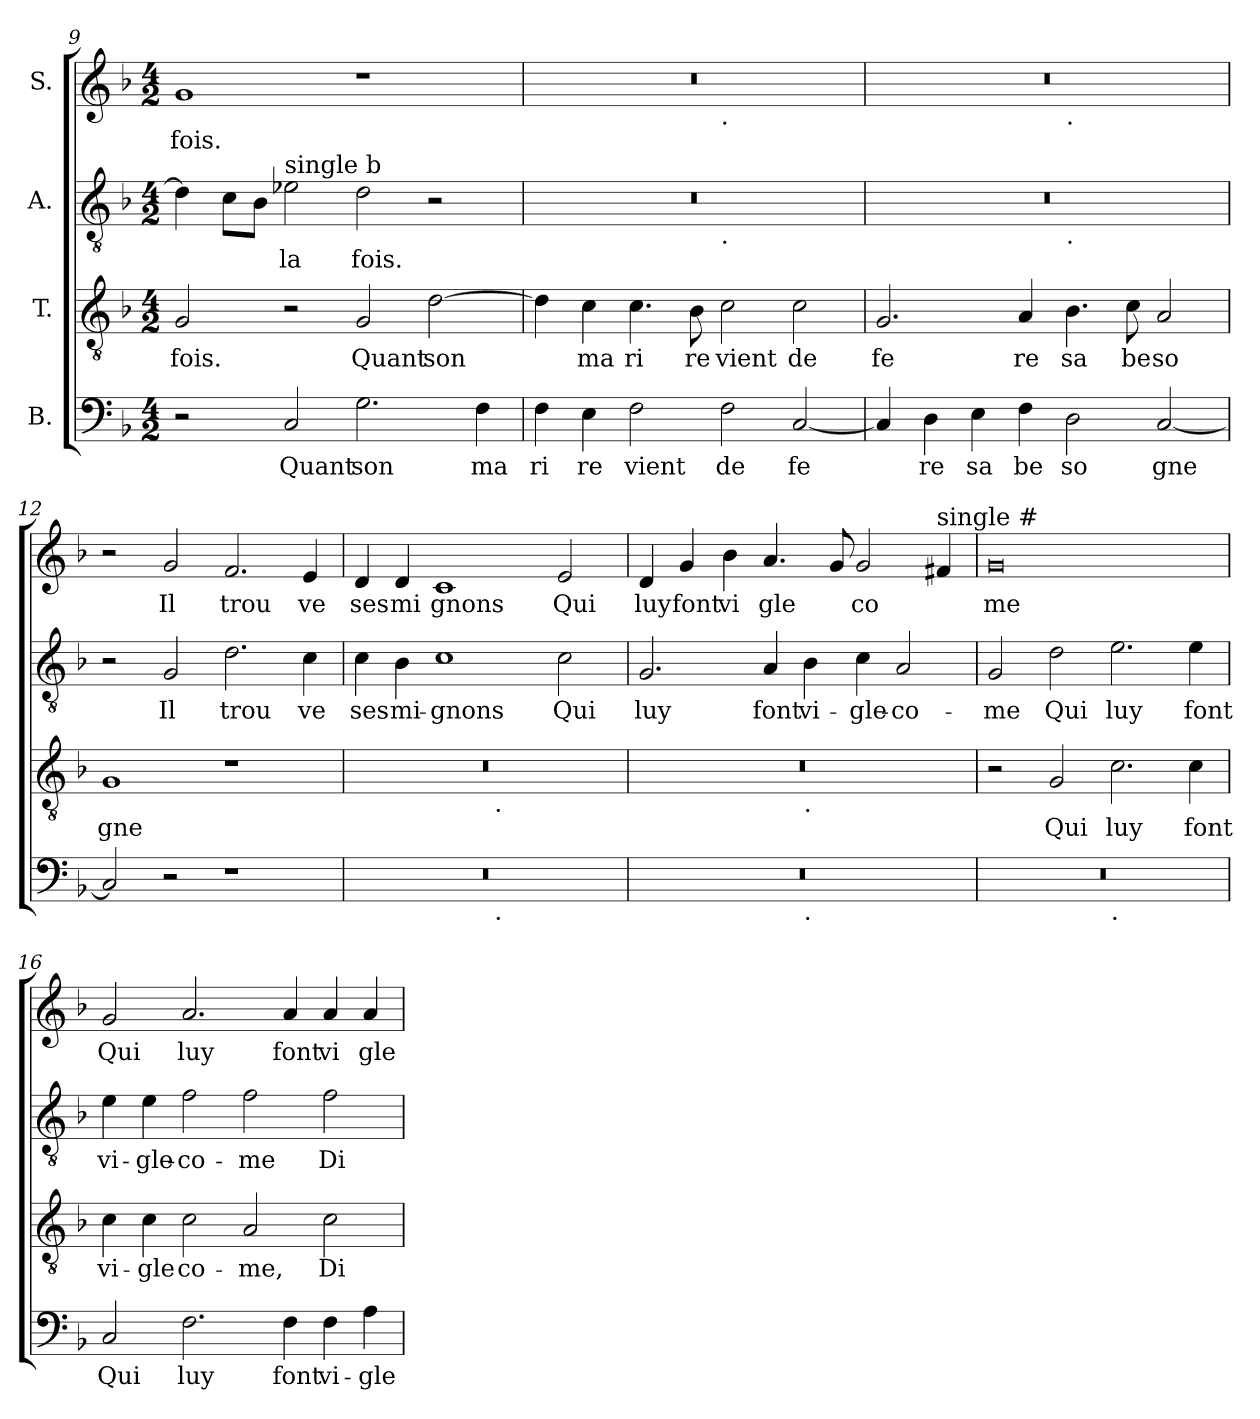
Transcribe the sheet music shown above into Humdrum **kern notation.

**kern	**text	**kern	**text	**kern	**text	**kern	**text
*part4	*part4	*part3	*part3	*part2	*part2	*part1	*part1
*staff4	*staff4	*staff3	*staff3	*staff2	*staff2	*staff1	*staff1
*I"B.	*	*I"T.	*	*I"A.	*	*I"S.	*
!!LO:PB:g=z
*clefF4	*	*clefGv2	*	*clefGv2	*	*clefG2	*
*k[b-]	*	*k[b-]	*	*k[b-]	*	*k[b-]	*
*F:	*	*F:	*	*F:	*	*F:	*
*M4/2	*	*M4/2	*	*M4/2	*	*M4/2	*
=9	=9	=9	=9	=9	=9	=9	=9
!	!	!	!LO:LY:b	!	!	!	!LO:LY:b
2r	.	2G/	fois.	4d\]	.	1g	fois.
.	.	.	.	8c\L	.	.	.
.	.	.	.	8B-\J	.	.	.
!	!	!	!	!LO:TX:a:t=single b	!	!	!
!	!LO:LY:b	!	!	!	!LO:LY:b	!	!
2C/	Quant	2r	.	2e-\	la	.	.
!	!LO:LY:b	!	!LO:LY:b	!	!LO:LY:b	!	!
2.G\	son	2G/	Quant	2d\	fois.	1r	.
!	!	!	!LO:LY:b	!	!	!	!
.	.	[>2d\	son	2r	.	.	.
!	!LO:LY:b	!	!	!	!	!	!
4F\	ma	.	.	.	.	.	.
=10!	=10!	=10!	=10!	=10!	=10!	=10!	=10!
!	!LO:LY:b	!	!	!	!	!	!
*	*	*	*	*^	*	*^	*
4F\	ri	4d\]	.	0r	1ryy	.	0r	1ryy	.
!	!LO:LY:b	!	!LO:LY:b	!	!	!	!	!	!
4E\	re	4c\	ma	.	.	.	.	.	.
!	!LO:LY:b	!	!LO:LY:b	!	!	!	!	!	!
2F\	vient	4.c\	ri	.	.	.	.	.	.
!	!	!	!LO:LY:b	!	!	!	!	!	!
.	.	8B-\	re	.	.	.	.	.	.
!	!	!	!	!	!	!	!	!LO:TX:b:t=.	!
!	!	!	!	!	!LO:TX:b:t=.	!	!	!	!
!	!LO:LY:b	!	!LO:LY:b	!	!	!	!	!	!
2F\	de	2c\	vient	.	1ryy	.	.	1ryy	.
!	!LO:LY:b	!	!LO:LY:b	!	!	!	!	!	!
[<2C/	fe	2c\	de	.	.	.	.	.	.
=11!	=11!	=11!	=11!	=11!	=11!	=11!	=11!	=11!	=11!
!	!	!	!LO:LY:b	!	!	!	!	!	!
4C/]	.	2.G/	fe	0r	1ryy	.	0r	1ryy	.
!	!LO:LY:b	!	!	!	!	!	!	!	!
4D\	re	.	.	.	.	.	.	.	.
!	!LO:LY:b	!	!	!	!	!	!	!	!
4E\	sa	.	.	.	.	.	.	.	.
!	!LO:LY:b	!	!LO:LY:b	!	!	!	!	!	!
4F\	be	4A/	re	.	.	.	.	.	.
!	!	!	!	!	!	!	!	!LO:TX:b:t=.	!
!	!	!	!	!	!LO:TX:b:t=.	!	!	!	!
!	!LO:LY:b	!	!LO:LY:b	!	!	!	!	!	!
2D\	so	4.B-\	sa	.	1ryy	.	.	1ryy	.
!	!	!	!LO:LY:b	!	!	!	!	!	!
.	.	8c\	be	.	.	.	.	.	.
!	!LO:LY:b	!	!LO:LY:b	!	!	!	!	!	!
[<2C/	gne	2A/	so	.	.	.	.	.	.
=12!	=12!	=12!	=12!	=12!	=12!	=12!	=12!	=12!	=12!
!	!	!	!LO:LY:b	!	!	!	!	!	!
*	*	*	*	*v	*v	*	*	*	*
*	*	*	*	*	*	*v	*v	*
2C/]	.	1G	gne	2r	.	2r	.
!	!	!	!	!	!LO:LY:b	!	!LO:LY:b
2r	.	.	.	2G/	Il	2g/	Il
!	!	!	!	!	!LO:LY:b	!	!LO:LY:b
1r	.	1r	.	2.d\	trou	2.f/	trou
!	!	!	!	!	!LO:LY:b	!	!LO:LY:b
.	.	.	.	4c\	ve	4e/	ve
!!LO:PB:g=z
=13!	=13!	=13!	=13!	=13!	=13!	=13!	=13!
!	!	!	!	!	!LO:LY:b	!	!LO:LY:b
*^	*	*^	*	*	*	*	*
0r	2ryy	.	0r	2ryy	.	4c\	ses	4d/	ses
!	!	!	!	!	!	!	!LO:LY:b	!	!LO:LY:b
.	.	.	.	.	.	4B-\	mi-	4d/	mi
!	!	!	!	!	!	!	!LO:LY:b	!	!LO:LY:b
.	4...ryy	.	.	4...ryy	.	1c	-gnons	1c	gnons
!	!	!	!	!LO:TX:b:t=.	!	!	!	!	!
!	!LO:TX:b:t=.	!	!	!	!	!	!	!	!
.	1ryy	.	.	1ryy	.	.	.	.	.
!	!	!	!	!	!	!	!LO:LY:b	!	!LO:LY:b
.	.	.	.	.	.	2c\	Qui	2e/	Qui
.	32ryy	.	.	32ryy	.	.	.	.	.
=14!	=14!	=14!	=14!	=14!	=14!	=14!	=14!	=14!	=14!
!	!	!	!	!	!	!	!LO:LY:b	!	!LO:LY:b
0r	1ryy	.	0r	1ryy	.	2.G/	luy	4d/	luy
!	!	!	!	!	!	!	!	!	!LO:LY:b
.	.	.	.	.	.	.	.	4g/	font
!	!	!	!	!	!	!	!	!	!LO:LY:b
.	.	.	.	.	.	.	.	4b-\	vi
!	!	!	!	!	!	!	!LO:LY:b	!	!LO:LY:b
.	.	.	.	.	.	4A/	font	4.a/	gle
!	!	!	!	!LO:TX:b:t=.	!	!	!	!	!
!	!LO:TX:b:t=.	!	!	!	!	!	!	!	!
!	!	!	!	!	!	!	!LO:LY:b	!	!
.	1ryy	.	.	1ryy	.	4B-\	vi-	.	.
.	.	.	.	.	.	.	.	8g/	.
!	!	!	!	!	!	!	!LO:LY:b	!	!LO:LY:b
.	.	.	.	.	.	4c\	-gle-	2g/	co
!	!	!	!	!	!	!	!LO:LY:b	!	!
.	.	.	.	.	.	2A/	-co-	.	.
!	!	!	!	!	!	!	!	!LO:TX:a:t=single #	!
.	.	.	.	.	.	.	.	4f#/	.
=15!	=15!	=15!	=15!	=15!	=15!	=15!	=15!	=15!	=15!
!	!	!	!	!	!	!	!LO:LY:b	!	!LO:LY:b
*	*	*	*v	*v	*	*	*	*	*
0r	1ryy	.	2r	.	2G/	-me	0g	me
!	!	!	!	!LO:LY:b	!	!LO:LY:b	!	!
.	.	.	2G/	Qui	2d\	Qui	.	.
!	!LO:TX:b:t=.	!	!	!	!	!	!	!
!	!	!	!	!LO:LY:b	!	!LO:LY:b	!	!
.	1ryy	.	2.c\	luy	2.e\	luy	.	.
!	!	!	!	!LO:LY:b	!	!LO:LY:b	!	!
.	.	.	4c\	font	4e\	font	.	.
=16!	=16!	=16!	=16!	=16!	=16!	=16!	=16!	=16!
!	!	!LO:LY:b	!	!LO:LY:b	!	!LO:LY:b	!	!LO:LY:b
*v	*v	*	*	*	*	*	*	*
2C/	Qui	4c\	vi-	4e\	vi-	2g/	Qui
!	!	!	!LO:LY:b	!	!LO:LY:b	!	!
.	.	4c\	-gle	4e\	-gle-	.	.
!	!LO:LY:b	!	!LO:LY:b	!	!LO:LY:b	!	!LO:LY:b
2.F\	luy	2c\	co-	2f\	-co-	2.a/	luy
!	!	!	!LO:LY:b	!	!LO:LY:b	!	!
.	.	2A/	-me,	2f\	-me	.	.
!	!LO:LY:b	!	!	!	!	!	!LO:LY:b
4F\	font	.	.	.	.	4a/	font
!	!LO:LY:b	!	!LO:LY:b	!	!LO:LY:b	!	!LO:LY:b
4F\	vi-	2c\	Di-	2f\	Di-	4a/	vi
!	!LO:LY:b	!	!	!	!	!	!LO:LY:b
4A\	-gle	.	.	.	.	4a/	gle
=!	=!	=!	=!	=!	=!	=!	=!
*-	*-	*-	*-	*-	*-	*-	*-
